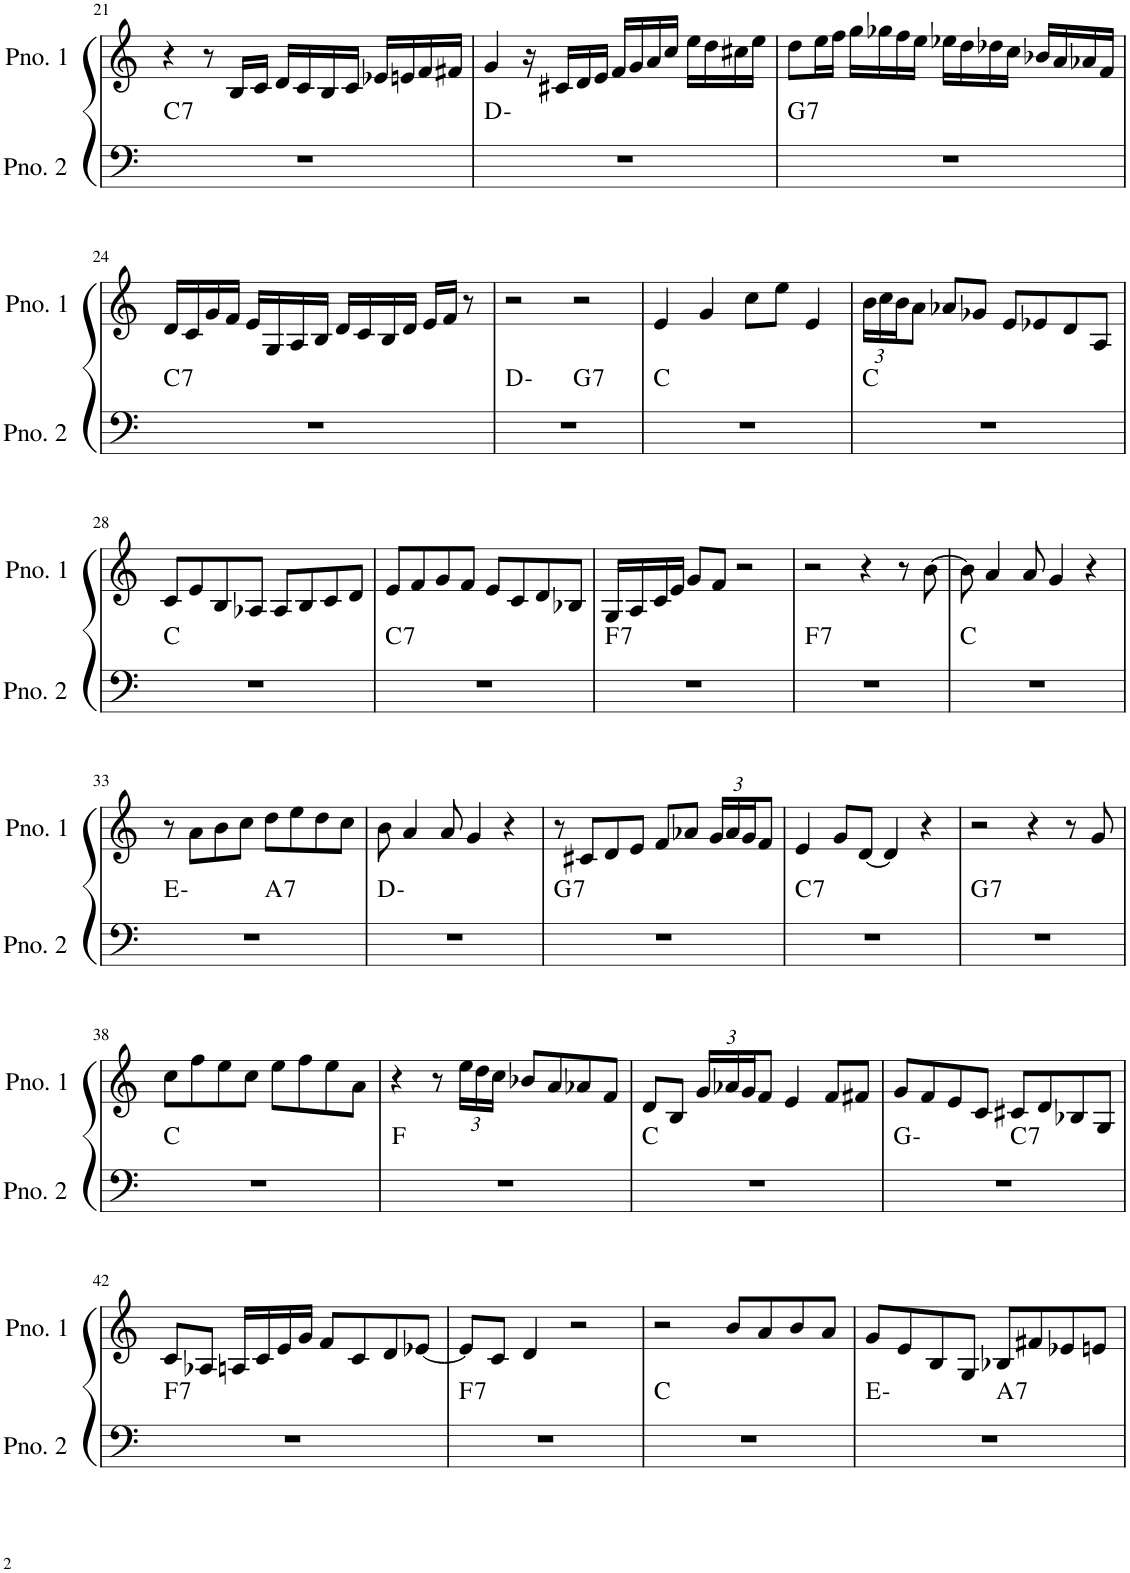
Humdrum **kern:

**kern	**harte	**kern
*part2	*part2	*part1
*staff2	*	*staff1
*I"ピアノ 2	*	*I"ピアノ 1
!!LO:PB:g=z
*clefF4	*	*clefG2
*k[]	*	*k[]
*M4/4	*	*M4/4
=21	=21	=21
!	!LO:H:kt=7	!
1r	C:7	4r
.	.	8r
.	.	16B/LL
.	.	16c/JJ
.	.	16d/LL
.	.	16c/
.	.	16B/
.	.	16c/JJ
.	.	16e-X/LL
.	.	16en/
.	.	16f/
.	.	16f#X/JJ
=22	=22	=22
1r	D:min	4g/
.	.	16r
.	.	16c#X/LL
.	.	16d/
.	.	16e/JJ
.	.	16f/LL
.	.	16g/
.	.	16a/
.	.	16cc/JJ
.	.	16ee\LL
.	.	16dd\
.	.	16cc#X\
.	.	16ee\JJ
=23	=23	=23
!	!LO:H:kt=7	!
1r	G:7	8dd\L
.	.	16ee\L
.	.	16ff\JJ
.	.	16gg\LL
.	.	16gg-X\
.	.	16ff\
.	.	16ee\JJ
.	.	16ee-X\LL
.	.	16dd\
.	.	16dd-X\
.	.	16cc\JJ
.	.	16b-X/LL
.	.	16a/
.	.	16a-X/
.	.	16f/JJ
!!LO:LB:g=z
=24	=24	=24
!	!LO:H:kt=7	!
1r	C:7	16d/LL
.	.	16c/
.	.	16g/
.	.	16f/JJ
.	.	16e/LL
.	.	16G/
.	.	16A/
.	.	16B/JJ
.	.	16d/LL
.	.	16c/
.	.	16B/
.	.	16d/JJ
.	.	16e/LL
.	.	16f/JJ
.	.	8r
=25	=25	=25
*^	*	*
1r	2ryy	D:min	2r
!	!	!LO:H:kt=7	!
.	2ryy	G:7	2r
*v	*v	*	*
=26	=26	=26
1r	C:maj	4e/
.	.	4g/
.	.	8cc\L
.	.	8ee\J
.	.	4e/
=27	=27	=27
*	*	*Xbrackettup
1r	C:maj	24b\LL
.	.	24cc\
.	.	24b\J
.	.	8a\J
.	.	8a-X/L
.	.	8g-X/J
.	.	8e/L
.	.	8e-X/
.	.	8d/
.	.	8A/J
!!LO:LB:g=z
=28	=28	=28
1r	C:maj	8c/L
.	.	8e/
.	.	8B/
.	.	8A-X/J
.	.	8A-/L
.	.	8B/
.	.	8c/
.	.	8d/J
=29	=29	=29
!	!LO:H:kt=7	!
1r	C:7	8e/L
.	.	8f/
.	.	8g/
.	.	8f/J
.	.	8e/L
.	.	8c/
.	.	8d/
.	.	8B-X/J
=30	=30	=30
!	!LO:H:kt=7	!
1r	F:7	16G/LL
.	.	16A/
.	.	16c/
.	.	16e/JJ
.	.	8g/L
.	.	8f/J
.	.	2r
=31	=31	=31
!	!LO:H:kt=7	!
1r	F:7	2r
.	.	4r
.	.	8r
.	.	[8b\
=32	=32	=32
1r	C:maj	8b\]
.	.	4a/
.	.	8a/
.	.	4g/
.	.	4r
!!LO:LB:g=z
=33	=33	=33
*^	*	*
1r	2ryy	E:min	8r
.	.	.	8a\L
.	.	.	8b\
.	.	.	8cc\J
!	!	!LO:H:kt=7	!
.	2ryy	A:7	8dd\L
.	.	.	8ee\
.	.	.	8dd\
.	.	.	8cc\J
*v	*v	*	*
=34	=34	=34
1r	D:min	8b\
.	.	4a/
.	.	8a/
.	.	4g/
.	.	4r
=35	=35	=35
!	!LO:H:kt=7	!
1r	G:7	8r
.	.	8c#X/L
.	.	8d/
.	.	8e/J
.	.	8f/L
.	.	8a-X/J
.	.	24g/LL
.	.	24a-/
.	.	24g/J
.	.	8f/J
=36	=36	=36
!	!LO:H:kt=7	!
1r	C:7	4e/
.	.	8g/L
.	.	[8d/J
.	.	4d/]
.	.	4r
=37	=37	=37
!	!LO:H:kt=7	!
1r	G:7	2r
.	.	4r
.	.	8r
.	.	8g/
!!LO:LB:g=z
=38	=38	=38
1r	C:maj	8cc\L
.	.	8ff\
.	.	8ee\
.	.	8cc\J
.	.	8ee\L
.	.	8ff\
.	.	8ee\
.	.	8a\J
=39	=39	=39
1r	F:maj	4r
.	.	8r
.	.	24ee\LL
.	.	24dd\
.	.	24cc\JJ
.	.	8b-X/L
.	.	8a/
.	.	8a-X/
.	.	8f/J
=40	=40	=40
1r	C:maj	8d/L
.	.	8B/J
.	.	24g/LL
.	.	24a-X/
.	.	24g/J
.	.	8f/J
.	.	4e/
.	.	8f/L
.	.	8f#X/J
=41	=41	=41
*^	*	*
1r	2ryy	G:min	8g/L
.	.	.	8f/
.	.	.	8e/
.	.	.	8c/J
!	!	!LO:H:kt=7	!
.	2ryy	C:7	8c#X/L
.	.	.	8d/
.	.	.	8B-X/
.	.	.	8G/J
!!LO:LB:g=z
=42	=42	=42	=42
!	!	!LO:H:kt=7	!
*v	*v	*	*
1r	F:7	8c/L
.	.	8A-X/J
.	.	16An/LL
.	.	16c/
.	.	16e/
.	.	16g/JJ
.	.	8f/L
.	.	8c/
.	.	8d/
.	.	[8e-X/J
=43	=43	=43
!	!LO:H:kt=7	!
1r	F:7	8e-/L]
.	.	8c/J
.	.	4d/
.	.	2r
=44	=44	=44
1r	C:maj	2r
.	.	8b/L
.	.	8a/
.	.	8b/
.	.	8a/J
=45	=45	=45
*^	*	*
1r	2ryy	E:min	8g/L
.	.	.	8e/
.	.	.	8B/
.	.	.	8G/J
!	!	!LO:H:kt=7	!
.	2ryy	A:7	8B-X/L
.	.	.	8f#X/
.	.	.	8e-X/
.	.	.	8en/J
*v	*v	*	*
=	=	=
*-	*-	*-
